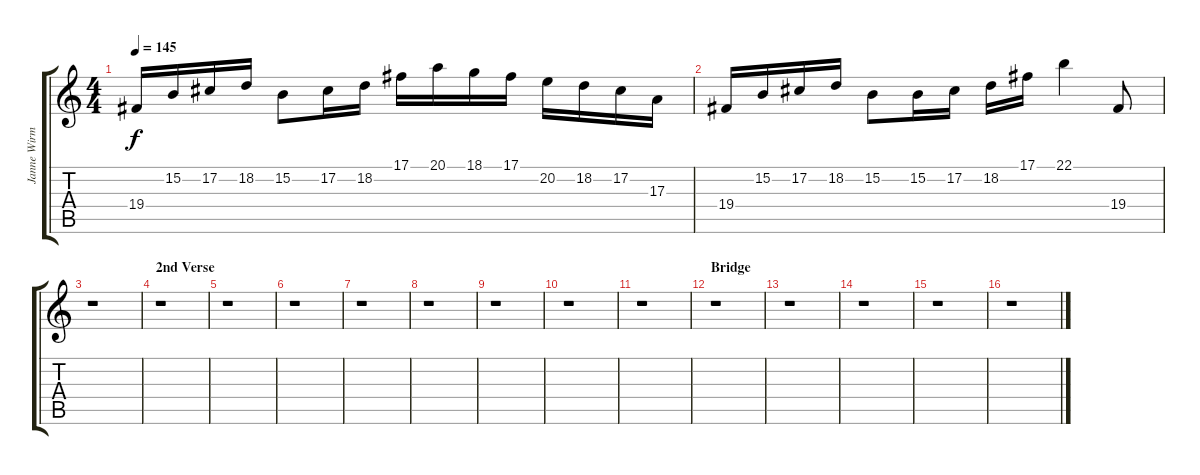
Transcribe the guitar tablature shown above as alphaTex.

\track ("Janne Wirman" "Janne Wirm") {instrument stringensemble1}
\staff {score tabs}
\tuning (Db4 Ab3 E3 B2 Gb2 Db2) {hide}
\ts (4 4)
\tempo 145
\clef g2
\ks c
19.4.16{dy f} 15.2.16 17.2.16 18.2.16 15.2.8 17.2.16 18.2.16 17.1.16 20.1.16 18.1.16 17.1.16 20.2.16 18.2.16 17.2.16 17.3.16 |
19.4.16 15.2.16 17.2.16 18.2.16 15.2.8 15.2.16 17.2.16 18.2.16 17.1.16 22.1.4 19.4.8 |
r.1 |
\section ("" "2nd Verse")
r.1 |
r.1 |
r.1 |
r.1 |
r.1 |
r.1 |
r.1 |
r.1 |
\section ("" "Bridge")
r.1 |
r.1 |
r.1 |
r.1 |
r.1
